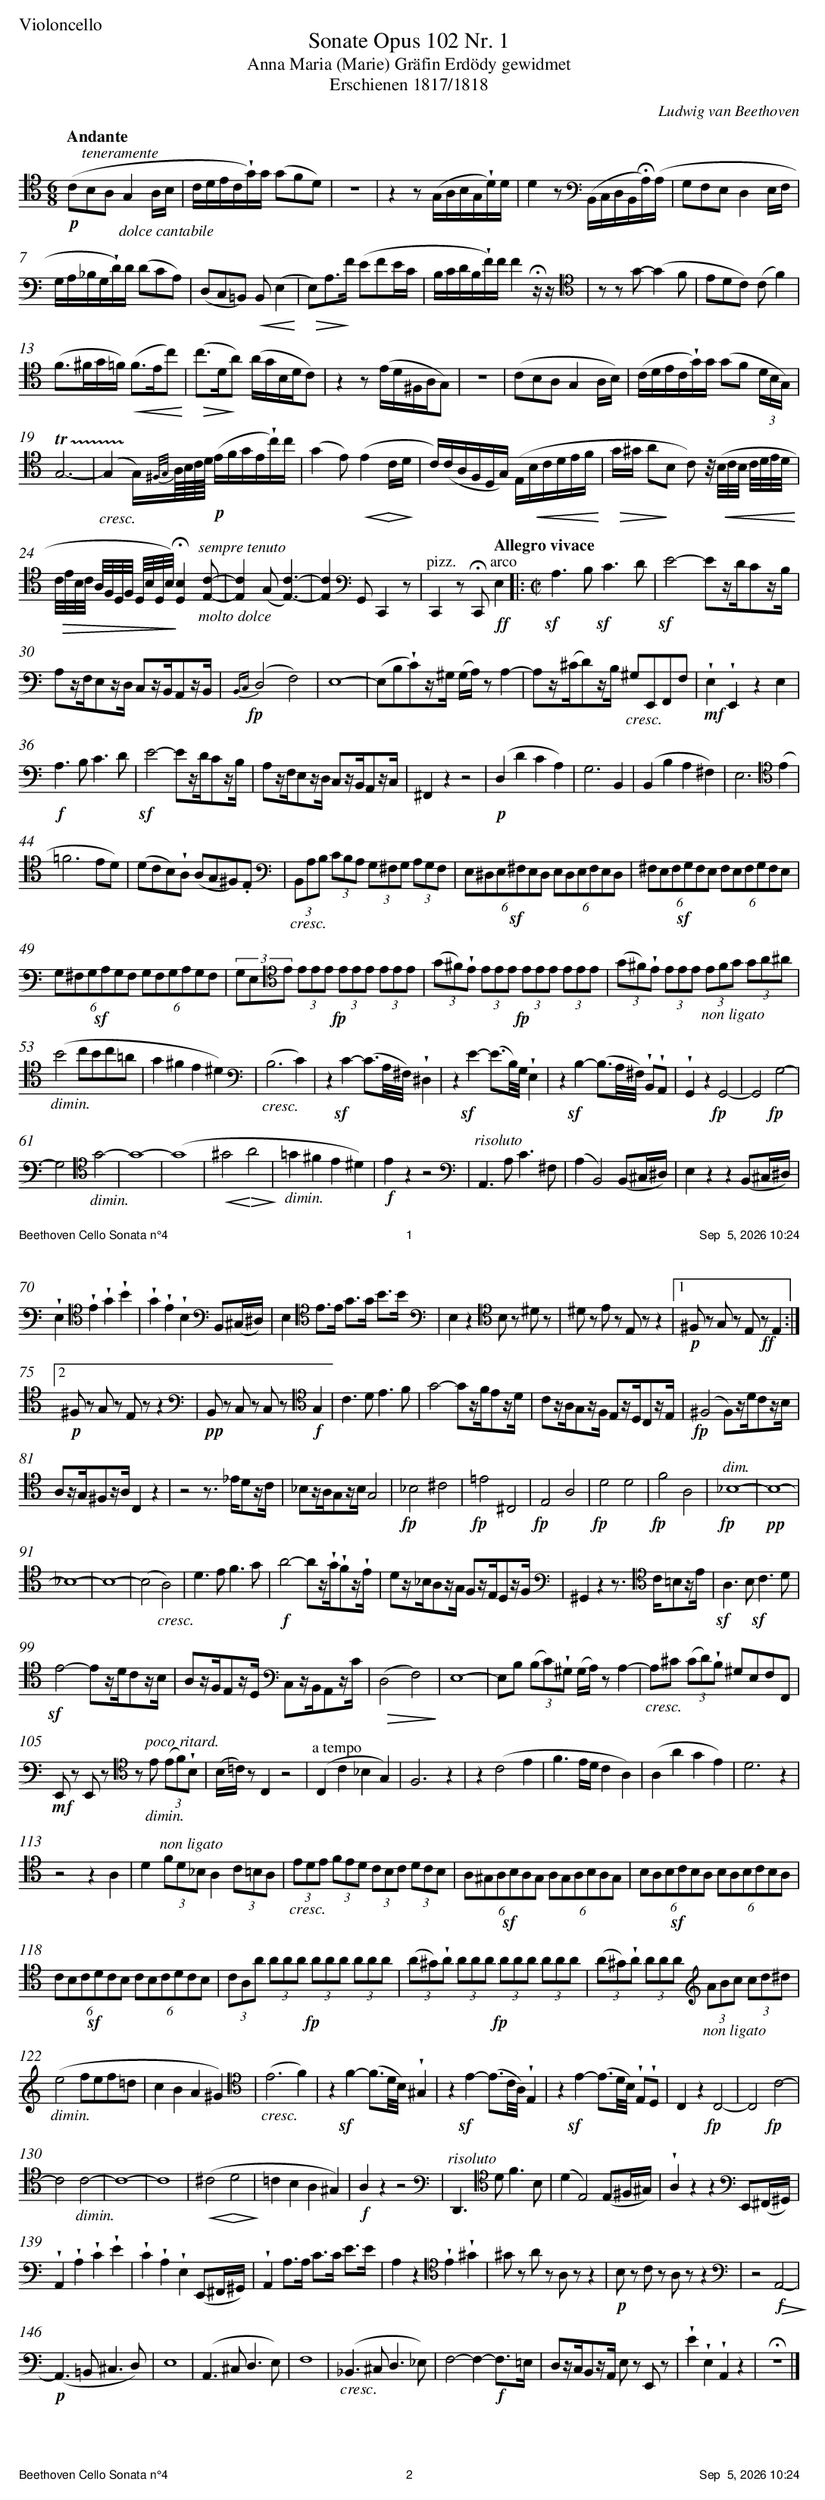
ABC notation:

X:1
%%text Violoncello
T:Sonate Opus 102 Nr. 1
T:Anna Maria (Marie) Gräfin Erdödy gewidmet
T:Erschienen 1817/1818
C:Ludwig van Beethoven
M:6/8
L:1/8
K:Am clef=tenor
[Q:"Andante"]
!p! (C"^teneramente"B,A, "_dolce cantabile"G,2 A,/B,/ | C/D/E/C/!wedge!G/)G/ (GFD) | Z1 | z2 z (G,/A,/B,/G,/!wedge!D/)D/ | D2 z[K:bass] (B,,/C,/D,/B,,/!fermata!A,/)(A,/ | G,F,E, D,2 E,/F,/ |
G,/A,/_B,/G,/!wedge!D/)D/ (DCA,) | (D,C,=B,,)!<(! B,, (E,2 !<)!|!>(! E,)A,>!>)!F (EFE/C/ | B,/C/D/B,/!wedge!F/)F/ F2 !fermata!z/ z/ [K: clef=tenor]| z z G- (G2 F | EDC) (C F2) |
(F>^FG/=F/) !<(!(F>Ec) !<)!|!>(!(c>D!>)!A) (A/G/B,/D/C) | z2 z (E/D/^F,/A,/G,) | Z1 | (CB,A, G,2 A,/B,/) | (C/D/E/C/!wedge!G/)G/ (GF (3D/B,/G,/) |
!trill!!trill(!G,6- | ("_cresc."G,2 !trill)!G,/){^F,/G,/}A,/8B,/8C/8D/8!p! (E/F/G/E/!wedge!c/)c/ | (G2 E) !<(!(E2!<)!!>(! C/!>)!D/ | C/)(C/A,/F,/D,/G,/) (E,/!<(!B,/C/D/E/F/ !<)!|!>(!G/^G/ A!>)!B, C) z/4 !<(!(B,/4C/4B,/4 C/4D/4E/4D/4 !<)!|
!>(!C/4E/4B,/4C/4 A,/4F,/4D,/4F,/4 D,/4B,/4D,/4B,/4) !>)!!fermata![D,B,]2 "^sempre tenuto""_molto dolce"[E,C]- | [E,C]2 (G, [E,C]3-) | [E,C]2 [K:bass] G,, C,,2 z | "^$1pizz."C,,2 z !fermata!C,, [Q:"Allegro vivace"]!ff! "^$1arco"E,2 |:[M:C|] !sf!A,3 B, !sf!C3 D | !sf!E4- Ez/D/Cz/B,/ |
A,z/F,/E,z/D,/ C,z/B,,/A,,z/B,,/ | !fp!{B,,C,}(D,4 F,4) | E,8- | (E,B,!wedge!C)z/^G,/ (G,/A,/) z A,2- | A,z/(^C/D)z/B,/ "_cresc."^G,E,,F,,F, |!mf!!wedge!E,2 !wedge!E,,2 z2 E,2 |
!f!A,3 B, C3 D | !sf!E4- Ez/D/Cz/B,/ | A,z/F,/E,z/D,/ C,z/B,,/A,,z/C,/ | ^F,,2 z2 z4 | !p!(D,2 D2 C2 A,2) | G,6 B,,2 | (B,,2 B,2 A,2 ^F,2) | E,6 [K:tenor] (E2 |
=F6 ED) | (DCB,)!wedge!A, (A,G,^F,).E, [K:bass]| "_cresc."(3B,,A,B, (3CB,A, (3G,^F,G, (3A,G,F, | (6:4:6E,^D,E,!sf!^F,E,D, (6:4:6E,D,E,F,E,D, | (6:4:6^F,E,F,!sf!G,F,E, (6:4:6F,E,F,G,F,E, |
(6:4:6G,^F,G,!sf!A,G,F, (6:4:6G,F,G,A,G,F, | (3G,E,[K:tenor]E (3EEE (3!fp!EEE (3EEE | (3(G^F)!wedge!E (3EEE (3!fp!EEE (3EEE | (3(G^F)!wedge!E (3EEE "_non ligato"(3EFG (3GA^A |
"_dimin."(B4 cBc=A | G2 ^F2 E2 ^D2) [K:bass]| "_cresc."(B,6 C2) | z2 !sf!C2- (C3/2A,/4^F,/4) !wedge!^D,2 | z2 !sf!E2- (E3/2B,/4)G,/4 !wedge!E,2 | z2 !sf!B,2- (B,3/2A,/4^F,/4) !wedge!B,,!wedge!A,, | !wedge!G,,2 z2 !fp!G,,4- | G,,4 !fp!G,4- |
G,4 [K:tenor]"_dimin."G4- | G8- | (G8 |!<(!^G4!<)!!>(! A4 !>)!| "_dimin."=G2 ^F2 E2 ^D2) |!f! E2 z2 z4 [K:bass] | "^risoluto"A,,3 A, C3 ^F, | (A,2 B,,4) (B,,^C,/^D,/) | E,2 z2 z2 (B,,^C,/^D,/) |
!wedge!E,2[K:tenor] !wedge!E2 !wedge!G2 !wedge!B2 | !wedge!G2 !wedge!E2 !wedge!B,2[K:bass] B,,(^C,/^D,/) | E,2[K:tenor] E>E G>G B>B[K:bass] | E,2 z2[K:tenor] B, z ^D z | ^D z E z E, z z2 |[1!p! ^F, z G, z E,!ff! z E,2 :|
[2!p! ^F, z G, z E, z z2[K:bass] |!pp! B,, z C, z C, z[K:tenor]!f! G,2 | C3 D E3 F | G4- Gz/F/Ez/D/ | Cz/A,/G,z/F,/ E,z/D,/C,z/E,/ | (!fp!^F,4 F,)z/D/Cz/B,/ |
A,z/G,/^F,z/A,/ C,2 z2 | z4 z3/2 _E/Dz/C/ | _B,z/A,/G,z/B,/ G,4 | !fp!_B,4 ^C4 | !fp!=E4 ^C,4 | !fp!E,4 A,4 | !fp!D4 D4 | !fp!F4 A,4 | !fp!"^dim."_B,8- |!pp! B,8- |
_B,8- | B,8- | (B,4 "_cresc."A,4) | D3 E F3 G |!f!A4- Az/!wedge!G/!wedge!Fz/!wedge!E/ | Dz/_B,/A,z/G,/ F,z/E,/D,z/F,/ [K:bass]| ^G,,2 z2 z3/2 [K:tenor] C/=B,z/E/ | !sf!A,3 B, !sf!C3 D |
!sf!E4- Ez/D/Cz/B,/ | A,z/F,/E,z/D,/ [K:bass]C,z/B,,/A,,z/C/ |!>(! (D,4 F,4) !>)!| E,8- | E,B, (3(B,C)!wedge!^G, (G,/A,/) z A,2- | "_cresc."A,^C (3(CD)!wedge!B, ^G,E,F,F,, |
!mf! E,, z E,, z [K:tenor] z "^poco ritard.""_dimin."E (3(EF)!wedge!B, | (B,/=C/) z C,2 z4 | "^$1a tempo"(C,2 C2 _B,2 G,2) | F,6 z2 | z2 (C4 E2 | F3 E/D/ C2 A,2) | (A,2 A2 G2 E2) | D6 z2 |
z4 z2 A,2 | D2 "^non ligato"(3FD_B, A,2 (3C=B,A, | "_cresc."(3EDE (3FED (3CB,C (3DCB, | (6:4:6A,^G,A,!sf!B,A,G, (6:4:6A,G,A,B,A,G, | (6:4:6B,A,B,!sf!CB,A, (6:4:6B,A,B,CB,A, |
(6:4:6CB,C!sf!DCB, (6:4:6CB,CDCB, | (3CA,A (3AAA (3!fp!AAA (3AAA | (3(A^G)!wedge!A (3AAA (3!fp!AAA (3AAA | (3(A^G)!wedge!A (3AAA [K:treble] "_non ligato"(3ABc (3cd^d |
("_dimin."e4 fef=d | c2 B2 A2 ^G2) [K:tenor] | "_cresc."(E6 F2) | z2 !sf!F2- (F3/2D/4B,/4) !wedge!^G,2 | z2 !sf!E2- (E3/2C/4A,/4) !wedge!E,2 | z2 !sf!E2- (E3/2D/4B,/4) !wedge!E,!wedge!D, | C,2 z2 !fp!C,4- | C,4 !fp!C4- |
C4 "_dimin."C4- | C8- | C8 | (!<(!^C4 !<)!!>(!D4 !>)!| =C2 B,2 A,2 ^G,2) | !f!A,2 z2 z4 [K:bass] | "^risoluto"D,,3 [K:tenor] D F3 B, | (D2 E,4) (E,^F,/^G,/) | !wedge!A,2 z2 z2 [K:bass] E,,(^F,,/^G,,/) |
!wedge!A,,2 !wedge!A,2 !wedge!C2 !wedge!E2 | !wedge!C2 !wedge!A,2 !wedge!E,2 (E,,^F,,/^G,,/) | !wedge!A,,2 A,>A, C>C E>E | A,2 z2 [K:tenor] !wedge!E2 !wedge!^G2 | ^G z A z A, z z2 |!p! B, z C z A, z z2 [K:bass] | z4 !f!!>(!A,,4- !>)!|
!p!(A,,3 =B,, ^C,3 D,) | E,8 | (A,,3 ^C, D,3 E,) | F,8 | "_cresc."(_B,,3 ^C, D,3 _E,) | F,4- F,2- !f!F,>=E, | D,z/C,/B,,z/A,,/ E, z E,, z | !wedge!E2 !wedge!E,2 !wedge!A,,2 z2 | !fermata!z8 |]
